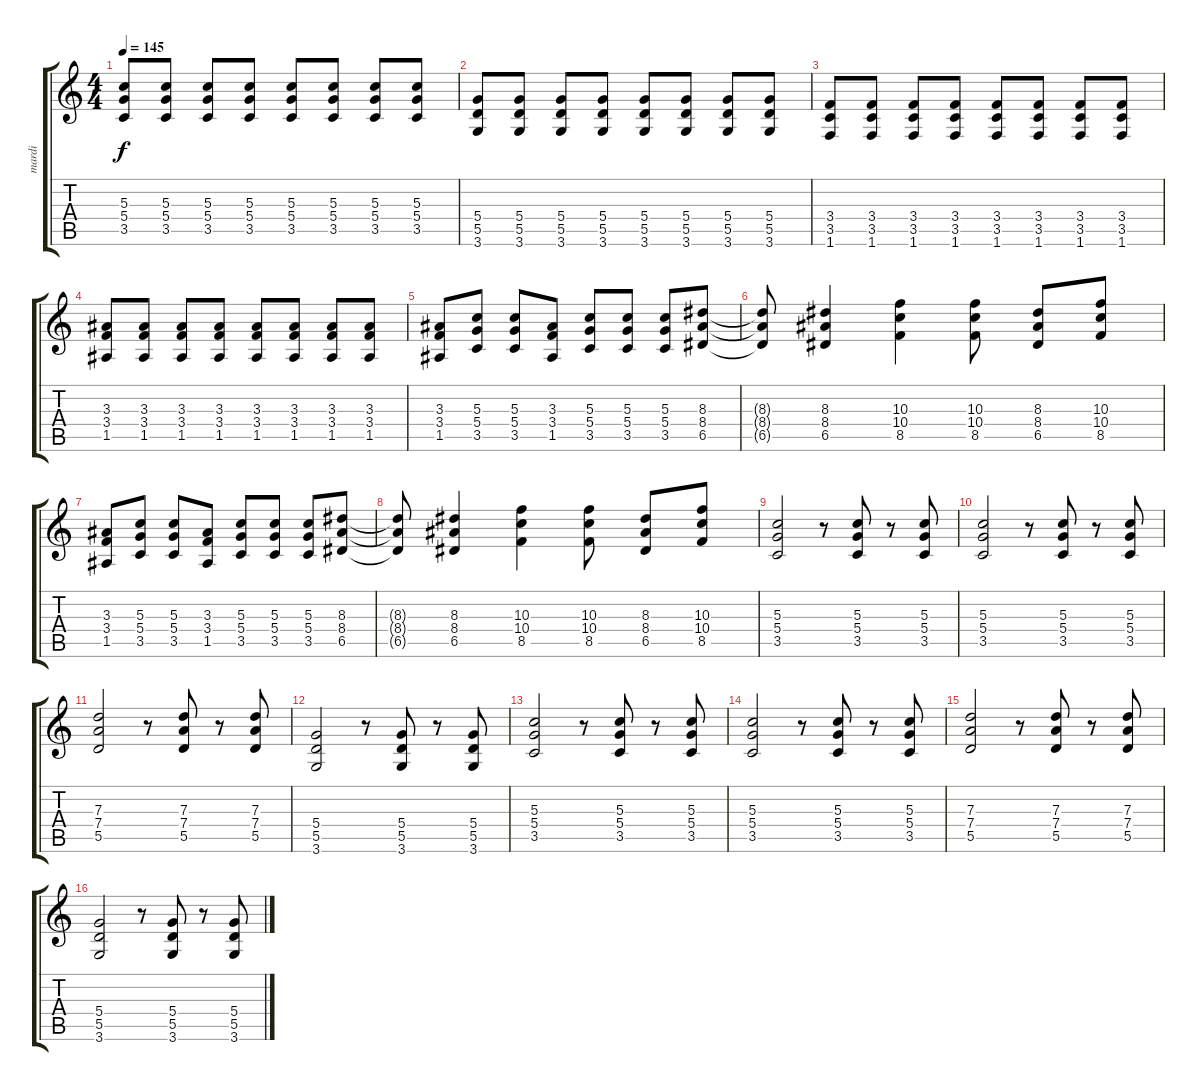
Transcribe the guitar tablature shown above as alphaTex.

\track ("mardi" "mardi") {instrument overdrivenguitar}
\staff {score tabs}
\tuning (E4 B3 G3 D3 A2 E2) {hide}
\ts (4 4)
\tempo 145
\clef g2
\ks c
(5.3 5.4 3.5).8{dy f} (5.3 5.4 3.5).8 (5.3 5.4 3.5).8 (5.3 5.4 3.5).8 (5.3 5.4 3.5).8 (5.3 5.4 3.5).8 (5.3 5.4 3.5).8 (5.3 5.4 3.5).8 |
(5.4 5.5 3.6).8 (5.4 5.5 3.6).8 (5.4 5.5 3.6).8 (5.4 5.5 3.6).8 (5.4 5.5 3.6).8 (5.4 5.5 3.6).8 (5.4 5.5 3.6).8 (5.4 5.5 3.6).8 |
(3.4 3.5 1.6).8 (3.4 3.5 1.6).8 (3.4 3.5 1.6).8 (3.4 3.5 1.6).8 (3.4 3.5 1.6).8 (3.4 3.5 1.6).8 (3.4 3.5 1.6).8 (3.4 3.5 1.6).8 |
(3.3 3.4 1.5).8 (3.3 3.4 1.5).8 (3.3 3.4 1.5).8 (3.3 3.4 1.5).8 (3.3 3.4 1.5).8 (3.3 3.4 1.5).8 (3.3 3.4 1.5).8 (3.3 3.4 1.5).8 |
(3.3 3.4 1.5).8 (5.3 5.4 3.5).8 (5.3 5.4 3.5).8 (3.3 3.4 1.5).8 (5.3 5.4 3.5).8 (5.3 5.4 3.5).8 (5.3 5.4 3.5).8 (8.3 8.4 6.5).8 |
(8.3{t} 8.4{t} 6.5{t}).8 (8.3 8.4 6.5).4 (10.3 10.4 8.5).4 (10.3 10.4 8.5).8 (8.3 8.4 6.5).8 (10.3 10.4 8.5).8 |
(3.3 3.4 1.5).8 (5.3 5.4 3.5).8 (5.3 5.4 3.5).8 (3.3 3.4 1.5).8 (5.3 5.4 3.5).8 (5.3 5.4 3.5).8 (5.3 5.4 3.5).8 (8.3 8.4 6.5).8 |
(8.3{t} 8.4{t} 6.5{t}).8 (8.3 8.4 6.5).4 (10.3 10.4 8.5).4 (10.3 10.4 8.5).8 (8.3 8.4 6.5).8 (10.3 10.4 8.5).8 |
(5.3 5.4 3.5).2 r.8 (5.3 5.4 3.5).8 r.8 (5.3 5.4 3.5).8 |
(5.3 5.4 3.5).2 r.8 (5.3 5.4 3.5).8 r.8 (5.3 5.4 3.5).8 |
(7.3 7.4 5.5).2 r.8 (7.3 7.4 5.5).8 r.8 (7.3 7.4 5.5).8 |
(5.4 5.5 3.6).2 r.8 (5.4 5.5 3.6).8 r.8 (5.4 5.5 3.6).8 |
(5.3 5.4 3.5).2 r.8 (5.3 5.4 3.5).8 r.8 (5.3 5.4 3.5).8 |
(5.3 5.4 3.5).2 r.8 (5.3 5.4 3.5).8 r.8 (5.3 5.4 3.5).8 |
(7.3 7.4 5.5).2 r.8 (7.3 7.4 5.5).8 r.8 (7.3 7.4 5.5).8 |
(5.4 5.5 3.6).2 r.8 (5.4 5.5 3.6).8 r.8 (5.4 5.5 3.6).8
